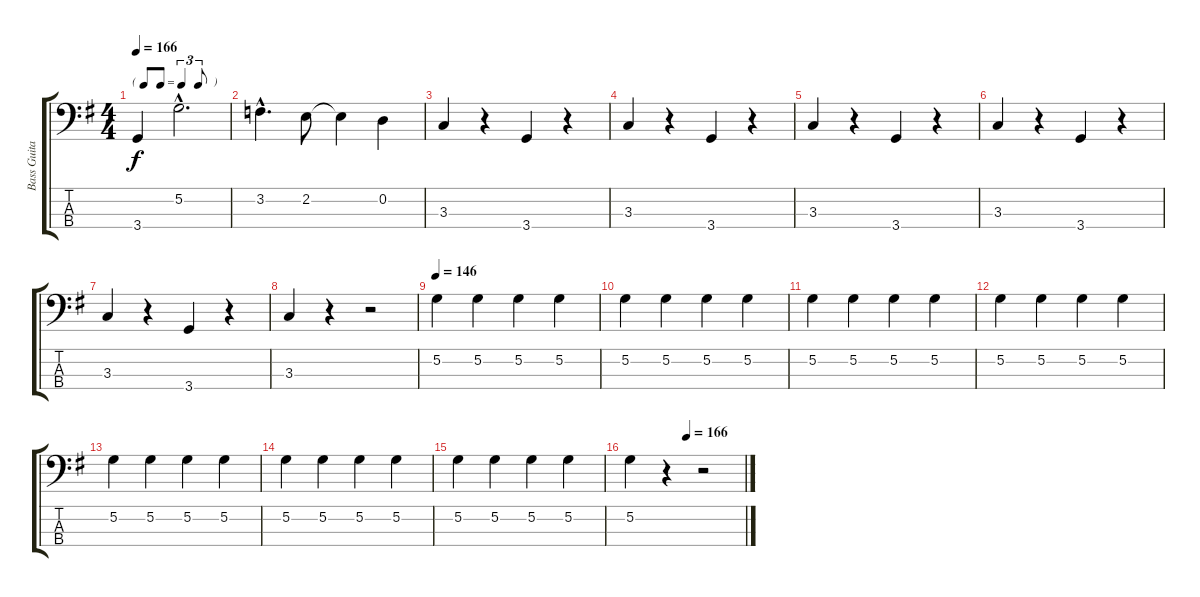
\track ("Bass Guitar" "Bass Guita") {instrument electricbassfinger}
\staff {score tabs}
\tuning (G2 D2 A1 E1) {hide}
\ts (4 4)
\tf triplet8th
\tempo 166
\clef f4
\ks g
3.4.4{dy f} 5.2{hac}.2{d} |
3.2{hac}.4{d} 2.2.8 2.2{t}.4 0.2.4 |
3.3.4 r.4 3.4.4 r.4 |
3.3.4 r.4 3.4.4 r.4 |
3.3.4 r.4 3.4.4 r.4 |
3.3.4 r.4 3.4.4 r.4 |
3.3.4 r.4 3.4.4 r.4 |
3.3.4 r.4 r.2 |
\tempo 146
5.2.4 5.2.4 5.2.4 5.2.4 |
5.2.4 5.2.4 5.2.4 5.2.4 |
5.2.4 5.2.4 5.2.4 5.2.4 |
5.2.4 5.2.4 5.2.4 5.2.4 |
5.2.4 5.2.4 5.2.4 5.2.4 |
5.2.4 5.2.4 5.2.4 5.2.4 |
5.2.4 5.2.4 5.2.4 5.2.4 |
\tempo (166 0.5)
5.2.4 r.4 r.2
